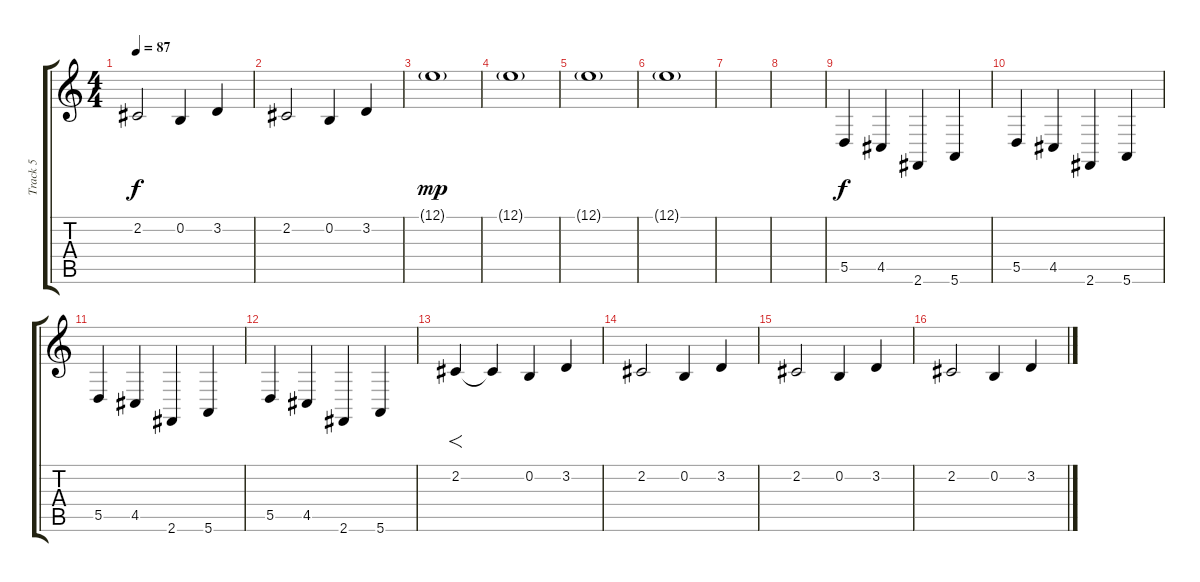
\track ("Track 5" "Track 5") {instrument stringensemble1}
\staff {score tabs}
\tuning (E4 B3 G3 D3 A2 E2) {hide}
\ts (4 4)
\tempo 87
\clef g2
\ks c
2.2.2{dy f} 0.2.4 3.2.4 |
2.2.2 0.2.4 3.2.4 |
12.1{g}.1{dy mp} |
12.1{g}.1 |
12.1{g}.1 |
12.1{g}.1 |
|
|
5.5.4{dy f} 4.5.4 2.6.4 5.6.4 |
5.5.4 4.5.4 2.6.4 5.6.4 |
5.5.4 4.5.4 2.6.4 5.6.4 |
5.5.4 4.5.4 2.6.4 5.6.4 |
2.2.4{f} 2.2{t}.4 0.2.4 3.2.4 |
2.2.2 0.2.4 3.2.4 |
2.2.2 0.2.4 3.2.4 |
2.2.2 0.2.4 3.2.4
